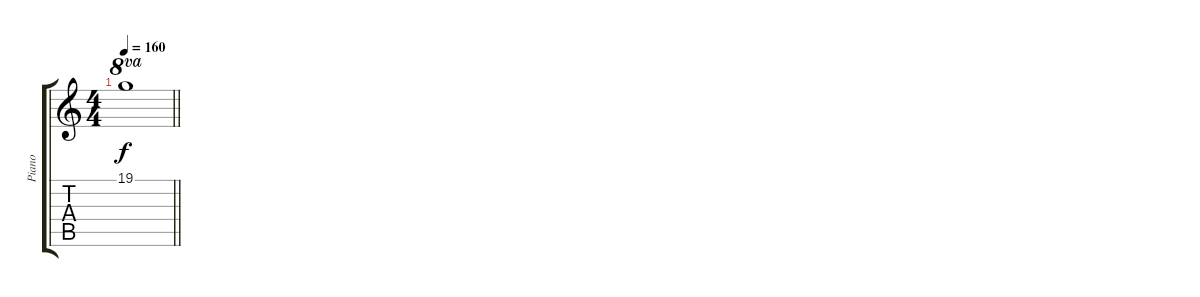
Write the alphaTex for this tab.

\track ("Piano" "Piano") {instrument acousticgrandpiano}
\staff {score tabs}
\tuning (C5 B3 G3 C3 G2 B1) {hide}
\ts (4 4)
\tempo 160
\clef g2
\barLineRight lightlight
\ks c
19.1.1{ot 8va dy f}
